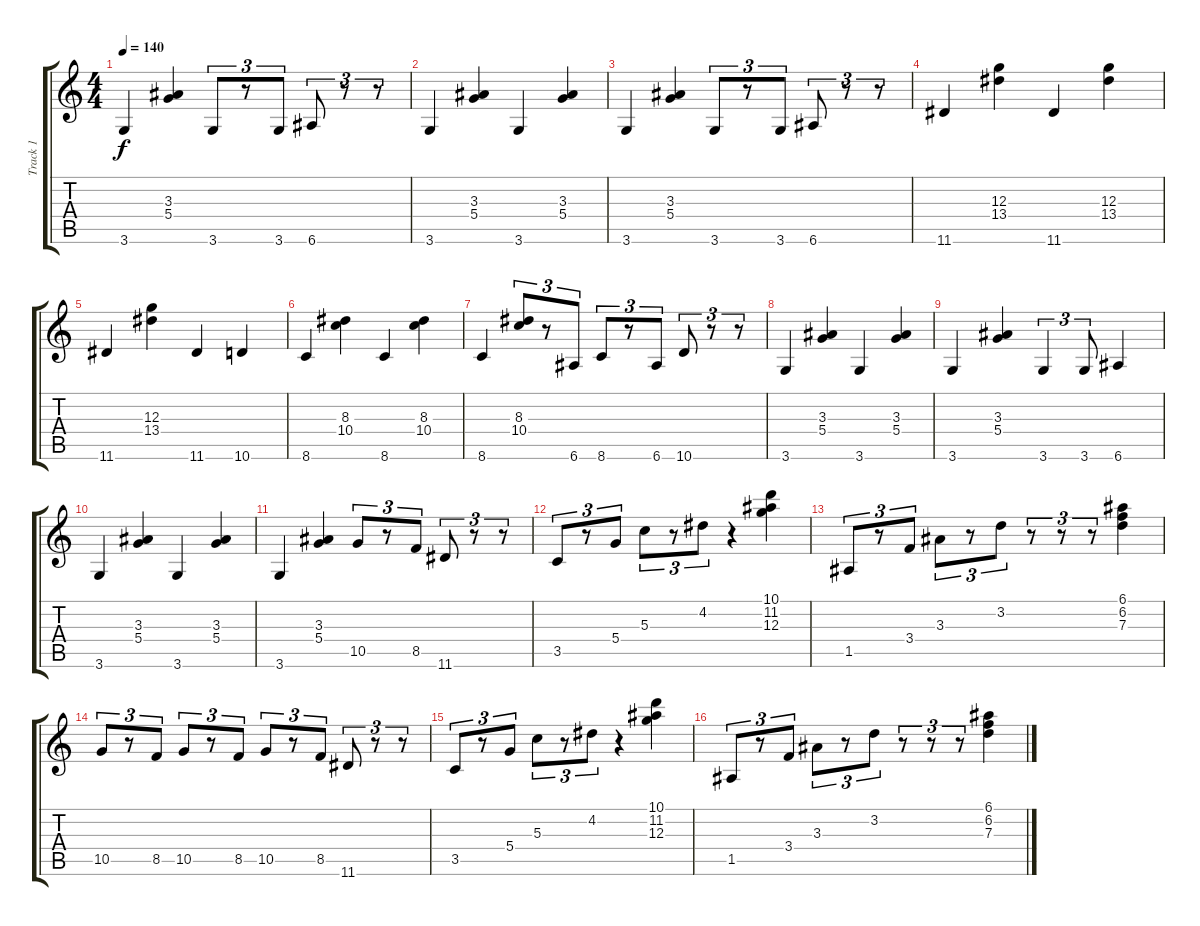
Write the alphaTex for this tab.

\track ("Track 1" "Track 1") {instrument acousticguitarsteel}
\staff {score tabs}
\tuning (E4 B3 G3 D3 A2 E2) {hide}
\ts (4 4)
\tempo 140
\clef g2
\ks c
3.6.4{dy f} (3.3 5.4).4 3.6.8{tu (3 2)} r.8{tu (3 2)} 3.6.8{tu (3 2)} 6.6.8{tu (3 2)} r.8{tu (3 2)} r.8{tu (3 2)} |
3.6.4 (3.3 5.4).4 3.6.4 (3.3 5.4).4 |
3.6.4 (3.3 5.4).4 3.6.8{tu (3 2)} r.8{tu (3 2)} 3.6.8{tu (3 2)} 6.6.8{tu (3 2)} r.8{tu (3 2)} r.8{tu (3 2)} |
11.6.4 (12.3 13.4).4 11.6.4 (12.3 13.4).4 |
11.6.4 (12.3 13.4).4 11.6.4 10.6.4 |
8.6.4 (8.3 10.4).4 8.6.4 (8.3 10.4).4 |
8.6.4 (8.3 10.4).8{tu (3 2)} r.8{tu (3 2)} 6.6.8{tu (3 2)} 8.6.8{tu (3 2)} r.8{tu (3 2)} 6.6.8{tu (3 2)} 10.6.8{tu (3 2)} r.8{tu (3 2)} r.8{tu (3 2)} |
3.6.4 (3.3 5.4).4 3.6.4 (3.3 5.4).4 |
3.6.4 (3.3 5.4).4 3.6.4{tu (3 2)} 3.6.8{tu (3 2)} 6.6.4 |
3.6.4 (3.3 5.4).4 3.6.4 (3.3 5.4).4 |
3.6.4 (3.3 5.4).4 10.5.8{tu (3 2)} r.8{tu (3 2)} 8.5.8{tu (3 2)} 11.6.8{tu (3 2)} r.8{tu (3 2)} r.8{tu (3 2)} |
3.5.8{tu (3 2)} r.8{tu (3 2)} 5.4.8{tu (3 2)} 5.3.8{tu (3 2)} r.8{tu (3 2)} 4.2.8{tu (3 2)} r.4 (10.1 11.2 12.3).4 |
1.5.8{tu (3 2)} r.8{tu (3 2)} 3.4.8{tu (3 2)} 3.3.8{tu (3 2)} r.8{tu (3 2)} 3.2.8{tu (3 2)} r.8{tu (3 2)} r.8{tu (3 2)} r.8{tu (3 2)} (6.1 6.2 7.3).4 |
10.5.8{tu (3 2)} r.8{tu (3 2)} 8.5.8{tu (3 2)} 10.5.8{tu (3 2)} r.8{tu (3 2)} 8.5.8{tu (3 2)} 10.5.8{tu (3 2)} r.8{tu (3 2)} 8.5.8{tu (3 2)} 11.6.8{tu (3 2)} r.8{tu (3 2)} r.8{tu (3 2)} |
3.5.8{tu (3 2)} r.8{tu (3 2)} 5.4.8{tu (3 2)} 5.3.8{tu (3 2)} r.8{tu (3 2)} 4.2.8{tu (3 2)} r.4 (10.1 11.2 12.3).4 |
1.5.8{tu (3 2)} r.8{tu (3 2)} 3.4.8{tu (3 2)} 3.3.8{tu (3 2)} r.8{tu (3 2)} 3.2.8{tu (3 2)} r.8{tu (3 2)} r.8{tu (3 2)} r.8{tu (3 2)} (6.1 6.2 7.3).4
